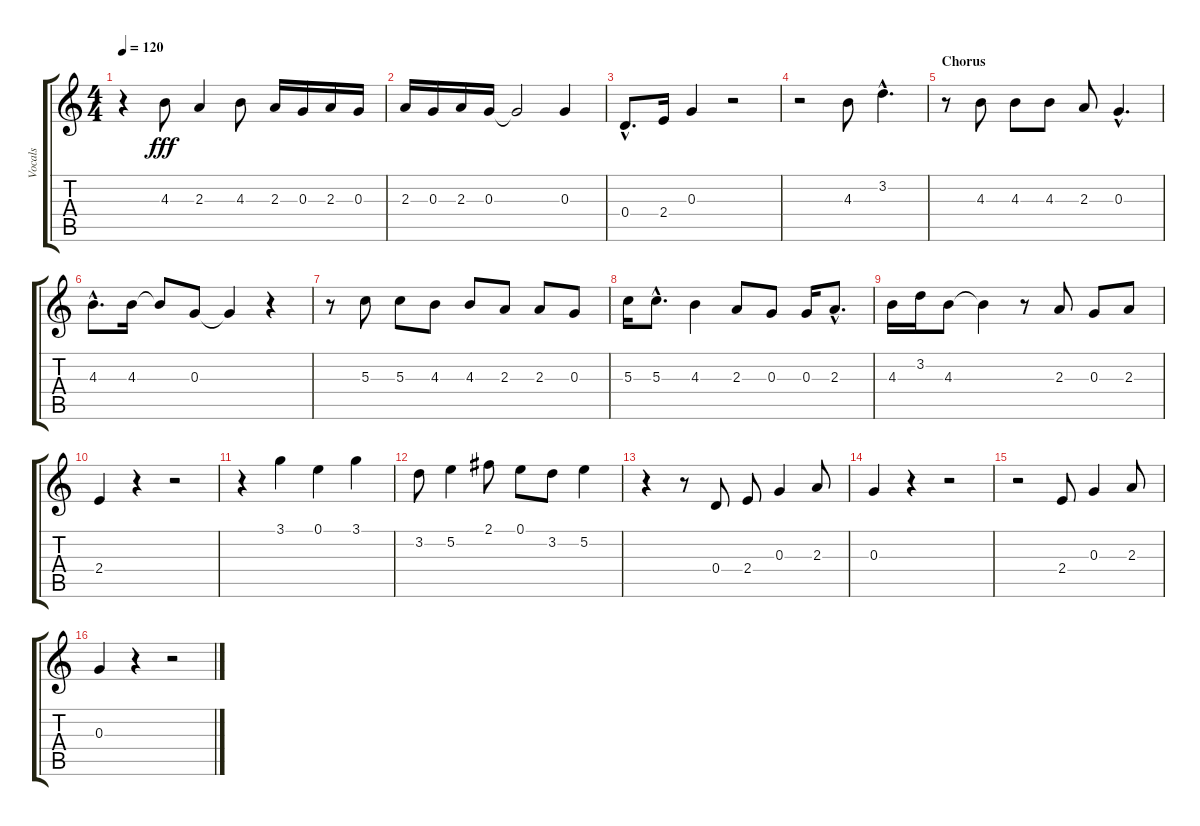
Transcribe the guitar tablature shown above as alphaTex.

\track ("Vocals" "Vocals") {instrument acousticguitarnylon}
\staff {score tabs}
\tuning (E4 B3 G3 D3 A2 E2) {hide}
\ts (4 4)
\tempo 120
\clef g2
\ks c
r.4{dy fff} 4.3.8{txt " "} 2.3.4 4.3.8{txt " "} 2.3.16 0.3.16 2.3.16 0.3.16 |
2.3.16{txt " "} 0.3.16 2.3.16 0.3.16 0.3{t}.2 0.3.4{txt " "} |
0.4{hac}.8{d txt " "} 2.4.16 0.3.4 r.2{txt " "} |
r.2{txt " "} 4.3.8{txt " "} 3.2{hac}.4{d} |
\section ("" "Chorus")
r.8 4.3.8{txt " "} 4.3.8 4.3.8{txt " "} 2.3.8 0.3{hac}.4{d} |
4.3{hac}.8{d txt " "} 4.3.16{txt " "} 4.3{t}.8 0.3.8{txt " "} 0.3{t}.4 r.4 |
r.8 5.3.8{txt " "} 5.3.8{txt " "} 4.3.8{txt " "} 4.3.8{txt " "} 2.3.8 2.3.8 0.3.8 |
5.3.16{txt " "} 5.3{hac}.8{d} 4.3.4{txt " "} 2.3.8{txt " "} 0.3.8 0.3.16{txt " "} 2.3{hac}.8{d} |
4.3.16{txt " "} 3.2.16 4.3.8 4.3{t}.4 r.8 2.3.8{txt " "} 0.3.8{txt " "} 2.3.8{txt " "} |
2.4.4{txt " "} r.4 r.2 |
r.4 3.1.4{txt " "} 0.1.4{txt " "} 3.1.4{txt " "} |
3.2.8{txt " "} 5.2.4 2.1.8{txt " "} 0.1.8{txt " "} 3.2.8{txt " "} 5.2.4 |
r.4 r.8 0.4.8{txt " "} 2.4.8 0.3.4 2.3.8 |
0.3.4{txt " "} r.4 r.2 |
r.2 2.4.8{txt " "} 0.3.4 2.3.8{txt " "} |
0.3.4{txt " "} r.4 r.2
